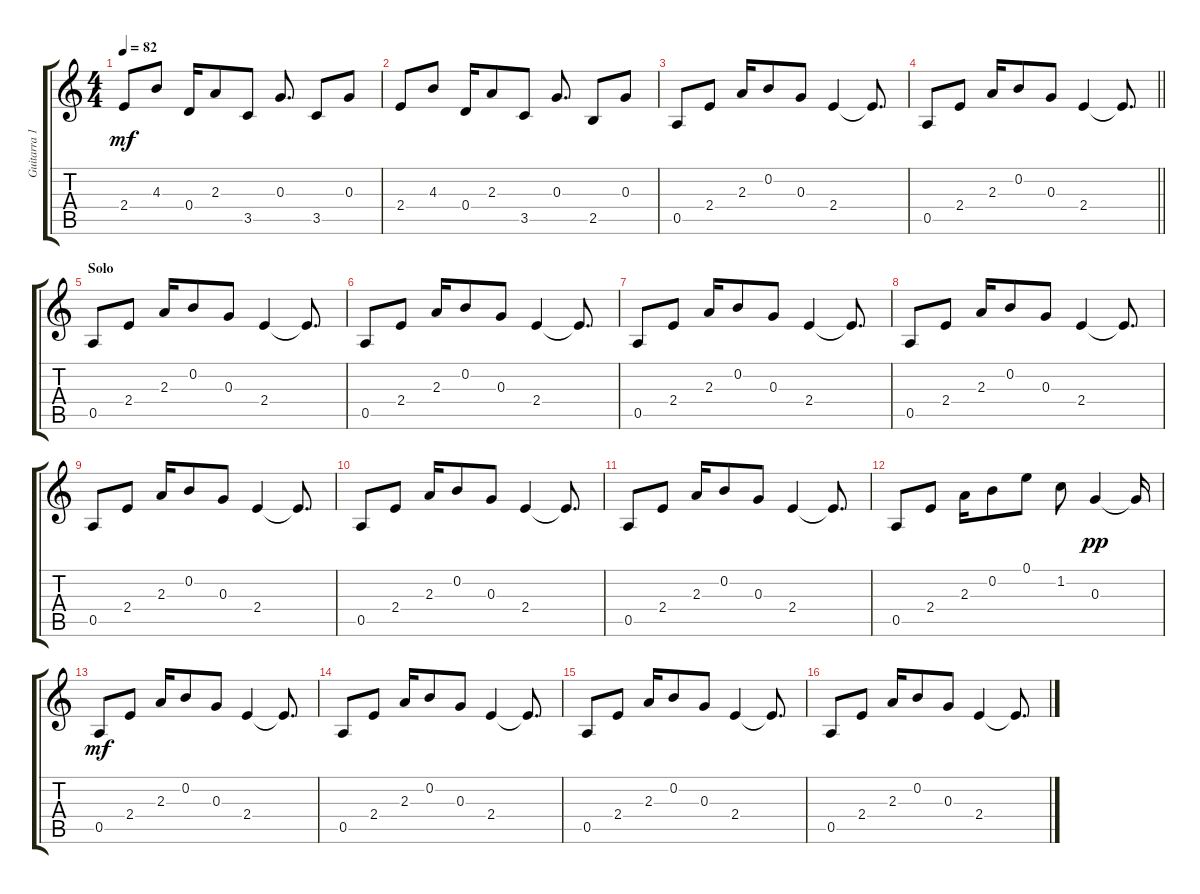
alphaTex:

\track ("Guitarra 1 " "Guitarra 1") {instrument electricguitarclean}
\staff {score tabs}
\tuning (E4 B3 G3 D3 A2 E2) {hide}
\ts (4 4)
\tempo 82
\clef g2
\ks c
2.4.8{dy mf} 4.3.8 0.4.16 2.3.8 3.5.8 0.3.8{d} 3.5.8 0.3.8 |
2.4.8 4.3.8 0.4.16 2.3.8 3.5.8 0.3.8{d} 2.5.8 0.3.8 |
0.5.8 2.4.8 2.3.16 0.2.8 0.3.8 2.4.4 2.4{t}.8{d} |
\barLineRight lightlight
0.5.8 2.4.8 2.3.16 0.2.8 0.3.8 2.4.4 2.4{t}.8{d} |
\section ("" "Solo")
0.5.8 2.4.8 2.3.16 0.2.8 0.3.8 2.4.4 2.4{t}.8{d} |
0.5.8 2.4.8 2.3.16 0.2.8 0.3.8 2.4.4 2.4{t}.8{d} |
0.5.8 2.4.8 2.3.16 0.2.8 0.3.8 2.4.4 2.4{t}.8{d} |
0.5.8 2.4.8 2.3.16 0.2.8 0.3.8 2.4.4 2.4{t}.8{d} |
0.5.8 2.4.8 2.3.16 0.2.8 0.3.8 2.4.4 2.4{t}.8{d} |
0.5.8 2.4.8 2.3.16 0.2.8 0.3.8 2.4.4 2.4{t}.8{d} |
0.5.8 2.4.8 2.3.16 0.2.8 0.3.8 2.4.4 2.4{t}.8{d} |
0.5.8 2.4.8 2.3.16 0.2.8 0.1.8 1.2.8 0.3.4{dy pp} 0.3{t}.16 |
0.5.8{dy mf} 2.4.8 2.3.16 0.2.8 0.3.8 2.4.4 2.4{t}.8{d} |
0.5.8 2.4.8 2.3.16 0.2.8 0.3.8 2.4.4 2.4{t}.8{d} |
0.5.8 2.4.8 2.3.16 0.2.8 0.3.8 2.4.4 2.4{t}.8{d} |
0.5.8 2.4.8 2.3.16 0.2.8 0.3.8 2.4.4 2.4{t}.8{d}
